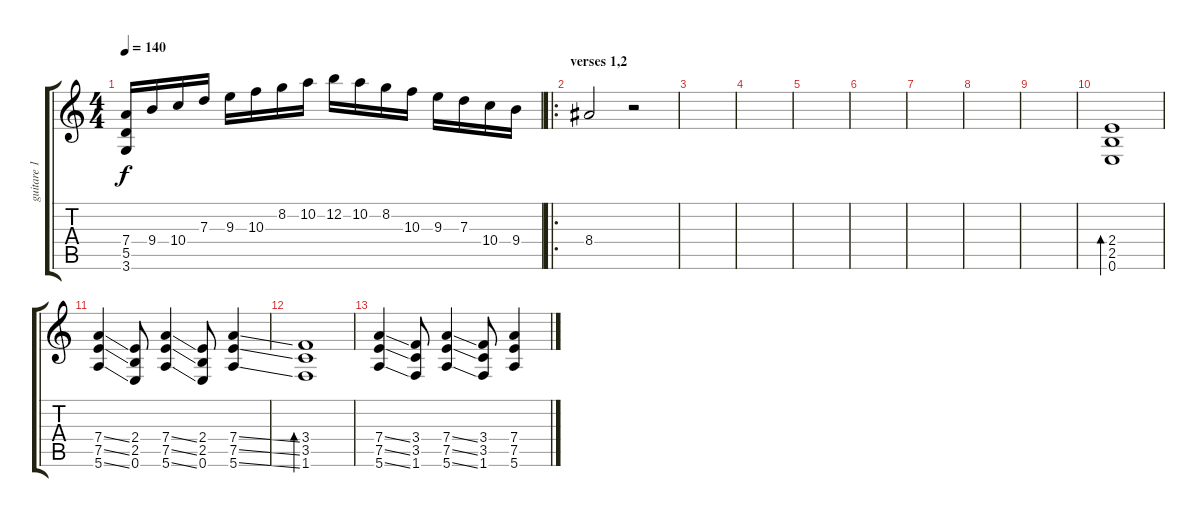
\track ("guitare 1" "guitare 1") {instrument distortionguitar}
\staff {score tabs}
\tuning (E4 B3 G3 D3 A2 E2) {hide}
\ts (4 4)
\tempo 140
\clef g2
\ks c
(7.4 5.5{t} 3.6{t}).16{dy f} 9.4.16 10.4.16 7.3.16 9.3.16 10.3.16 8.2.16 10.2.16 12.2.16 10.2.16 8.2.16 10.3.16 9.3.16 7.3.16 10.4.16 9.4.16 |
\ro
\section ("" "verses 1,2")
8.4.2 r.2 |
|
|
|
|
|
|
|
(2.4 2.5 0.6).1{bd 240} |
(7.4{ss} 7.5{ss} 5.6{ss}).4 (2.4 2.5 0.6).8 (7.4{ss} 7.5{ss} 5.6{ss}).4 (2.4 2.5 0.6).8 (7.4{ss} 7.5{ss} 5.6{ss}).4 |
(3.4 3.5 1.6).1{bd 240} |
(7.4{ss} 7.5{ss} 5.6{ss}).4 (3.4 3.5 1.6).8 (7.4{ss} 7.5{ss} 5.6{ss}).4 (3.4 3.5 1.6).8 (7.4 7.5 5.6).4
